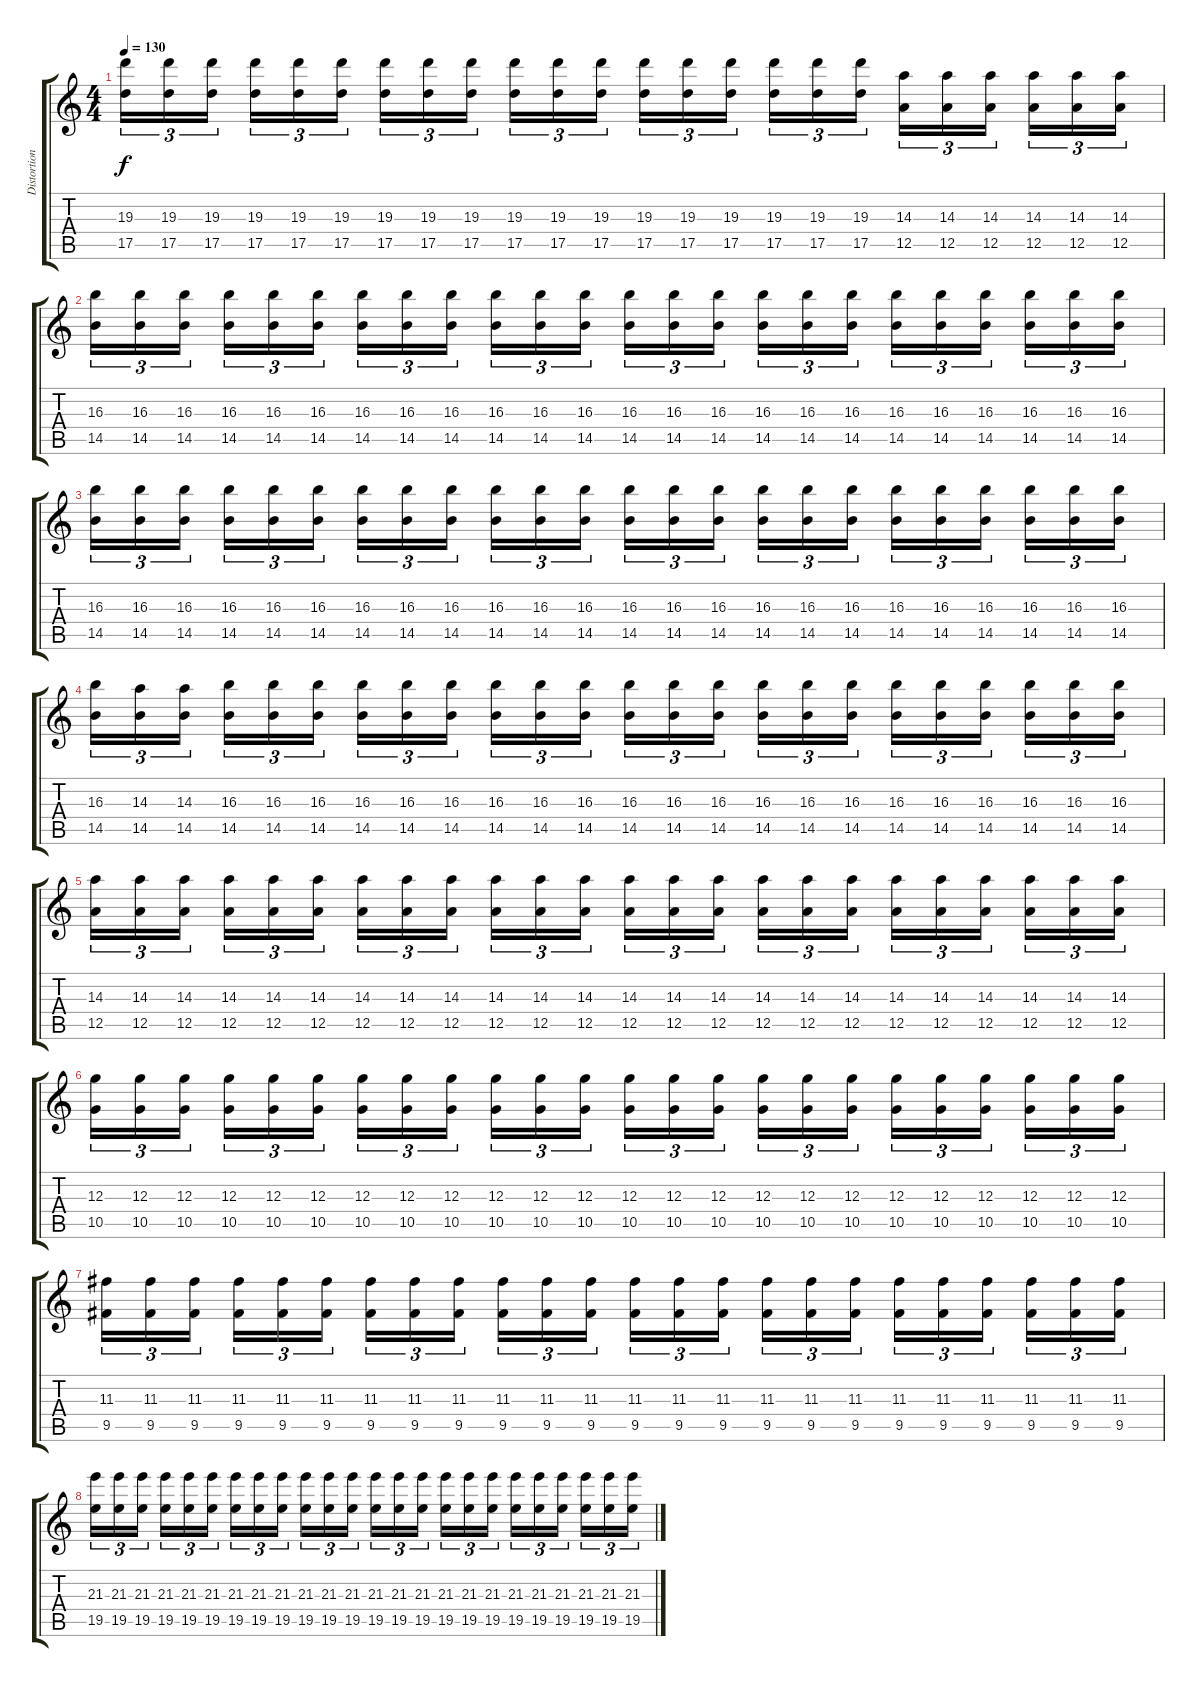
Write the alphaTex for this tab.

\track ("Distortion Guitar" "Distortion") {instrument distortionguitar}
\staff {score tabs}
\tuning (E4 B3 G3 D3 A2 E2) {hide}
\ts (4 4)
\tempo 130
\clef g2
\ks c
(19.3 17.5).16{tu (3 2) dy f} (19.3 17.5).16{tu (3 2)} (19.3 17.5).16{tu (3 2)} (19.3 17.5).16{tu (3 2)} (19.3 17.5).16{tu (3 2)} (19.3 17.5).16{tu (3 2)} (19.3 17.5).16{tu (3 2)} (19.3 17.5).16{tu (3 2)} (19.3 17.5).16{tu (3 2)} (19.3 17.5).16{tu (3 2)} (19.3 17.5).16{tu (3 2)} (19.3 17.5).16{tu (3 2)} (19.3 17.5).16{tu (3 2)} (19.3 17.5).16{tu (3 2)} (19.3 17.5).16{tu (3 2)} (19.3 17.5).16{tu (3 2)} (19.3 17.5).16{tu (3 2)} (19.3 17.5).16{tu (3 2)} (14.3 12.5).16{tu (3 2)} (14.3 12.5).16{tu (3 2)} (14.3 12.5).16{tu (3 2)} (14.3 12.5).16{tu (3 2)} (14.3 12.5).16{tu (3 2)} (14.3 12.5).16{tu (3 2)} |
(16.3 14.5).16{tu (3 2)} (16.3 14.5).16{tu (3 2)} (16.3 14.5).16{tu (3 2)} (16.3 14.5).16{tu (3 2)} (16.3 14.5).16{tu (3 2)} (16.3 14.5).16{tu (3 2)} (16.3 14.5).16{tu (3 2)} (16.3 14.5).16{tu (3 2)} (16.3 14.5).16{tu (3 2)} (16.3 14.5).16{tu (3 2)} (16.3 14.5).16{tu (3 2)} (16.3 14.5).16{tu (3 2)} (16.3 14.5).16{tu (3 2)} (16.3 14.5).16{tu (3 2)} (16.3 14.5).16{tu (3 2)} (16.3 14.5).16{tu (3 2)} (16.3 14.5).16{tu (3 2)} (16.3 14.5).16{tu (3 2)} (16.3 14.5).16{tu (3 2)} (16.3 14.5).16{tu (3 2)} (16.3 14.5).16{tu (3 2)} (16.3 14.5).16{tu (3 2)} (16.3 14.5).16{tu (3 2)} (16.3 14.5).16{tu (3 2)} |
(16.3 14.5).16{tu (3 2)} (16.3 14.5).16{tu (3 2)} (16.3 14.5).16{tu (3 2)} (16.3 14.5).16{tu (3 2)} (16.3 14.5).16{tu (3 2)} (16.3 14.5).16{tu (3 2)} (16.3 14.5).16{tu (3 2)} (16.3 14.5).16{tu (3 2)} (16.3 14.5).16{tu (3 2)} (16.3 14.5).16{tu (3 2)} (16.3 14.5).16{tu (3 2)} (16.3 14.5).16{tu (3 2)} (16.3 14.5).16{tu (3 2)} (16.3 14.5).16{tu (3 2)} (16.3 14.5).16{tu (3 2)} (16.3 14.5).16{tu (3 2)} (16.3 14.5).16{tu (3 2)} (16.3 14.5).16{tu (3 2)} (16.3 14.5).16{tu (3 2)} (16.3 14.5).16{tu (3 2)} (16.3 14.5).16{tu (3 2)} (16.3 14.5).16{tu (3 2)} (16.3 14.5).16{tu (3 2)} (16.3 14.5).16{tu (3 2)} |
(16.3 14.5).16{tu (3 2)} (14.3 14.5).16{tu (3 2)} (14.3 14.5).16{tu (3 2)} (16.3 14.5).16{tu (3 2)} (16.3 14.5).16{tu (3 2)} (16.3 14.5).16{tu (3 2)} (16.3 14.5).16{tu (3 2)} (16.3 14.5).16{tu (3 2)} (16.3 14.5).16{tu (3 2)} (16.3 14.5).16{tu (3 2)} (16.3 14.5).16{tu (3 2)} (16.3 14.5).16{tu (3 2)} (16.3 14.5).16{tu (3 2)} (16.3 14.5).16{tu (3 2)} (16.3 14.5).16{tu (3 2)} (16.3 14.5).16{tu (3 2)} (16.3 14.5).16{tu (3 2)} (16.3 14.5).16{tu (3 2)} (16.3 14.5).16{tu (3 2)} (16.3 14.5).16{tu (3 2)} (16.3 14.5).16{tu (3 2)} (16.3 14.5).16{tu (3 2)} (16.3 14.5).16{tu (3 2)} (16.3 14.5).16{tu (3 2)} |
(14.3 12.5).16{tu (3 2)} (14.3 12.5).16{tu (3 2)} (14.3 12.5).16{tu (3 2)} (14.3 12.5).16{tu (3 2)} (14.3 12.5).16{tu (3 2)} (14.3 12.5).16{tu (3 2)} (14.3 12.5).16{tu (3 2)} (14.3 12.5).16{tu (3 2)} (14.3 12.5).16{tu (3 2)} (14.3 12.5).16{tu (3 2)} (14.3 12.5).16{tu (3 2)} (14.3 12.5).16{tu (3 2)} (14.3 12.5).16{tu (3 2)} (14.3 12.5).16{tu (3 2)} (14.3 12.5).16{tu (3 2)} (14.3 12.5).16{tu (3 2)} (14.3 12.5).16{tu (3 2)} (14.3 12.5).16{tu (3 2)} (14.3 12.5).16{tu (3 2)} (14.3 12.5).16{tu (3 2)} (14.3 12.5).16{tu (3 2)} (14.3 12.5).16{tu (3 2)} (14.3 12.5).16{tu (3 2)} (14.3 12.5).16{tu (3 2)} |
(12.3 10.5).16{tu (3 2)} (12.3 10.5).16{tu (3 2)} (12.3 10.5).16{tu (3 2)} (12.3 10.5).16{tu (3 2)} (12.3 10.5).16{tu (3 2)} (12.3 10.5).16{tu (3 2)} (12.3 10.5).16{tu (3 2)} (12.3 10.5).16{tu (3 2)} (12.3 10.5).16{tu (3 2)} (12.3 10.5).16{tu (3 2)} (12.3 10.5).16{tu (3 2)} (12.3 10.5).16{tu (3 2)} (12.3 10.5).16{tu (3 2)} (12.3 10.5).16{tu (3 2)} (12.3 10.5).16{tu (3 2)} (12.3 10.5).16{tu (3 2)} (12.3 10.5).16{tu (3 2)} (12.3 10.5).16{tu (3 2)} (12.3 10.5).16{tu (3 2)} (12.3 10.5).16{tu (3 2)} (12.3 10.5).16{tu (3 2)} (12.3 10.5).16{tu (3 2)} (12.3 10.5).16{tu (3 2)} (12.3 10.5).16{tu (3 2)} |
(11.3 9.5).16{tu (3 2)} (11.3 9.5).16{tu (3 2)} (11.3 9.5).16{tu (3 2)} (11.3 9.5).16{tu (3 2)} (11.3 9.5).16{tu (3 2)} (11.3 9.5).16{tu (3 2)} (11.3 9.5).16{tu (3 2)} (11.3 9.5).16{tu (3 2)} (11.3 9.5).16{tu (3 2)} (11.3 9.5).16{tu (3 2)} (11.3 9.5).16{tu (3 2)} (11.3 9.5).16{tu (3 2)} (11.3 9.5).16{tu (3 2)} (11.3 9.5).16{tu (3 2)} (11.3 9.5).16{tu (3 2)} (11.3 9.5).16{tu (3 2)} (11.3 9.5).16{tu (3 2)} (11.3 9.5).16{tu (3 2)} (11.3 9.5).16{tu (3 2)} (11.3 9.5).16{tu (3 2)} (11.3 9.5).16{tu (3 2)} (11.3 9.5).16{tu (3 2)} (11.3 9.5).16{tu (3 2)} (11.3 9.5).16{tu (3 2)} |
(21.3 19.5).16{tu (3 2)} (21.3 19.5).16{tu (3 2)} (21.3 19.5).16{tu (3 2)} (21.3 19.5).16{tu (3 2)} (21.3 19.5).16{tu (3 2)} (21.3 19.5).16{tu (3 2)} (21.3 19.5).16{tu (3 2)} (21.3 19.5).16{tu (3 2)} (21.3 19.5).16{tu (3 2)} (21.3 19.5).16{tu (3 2)} (21.3 19.5).16{tu (3 2)} (21.3 19.5).16{tu (3 2)} (21.3 19.5).16{tu (3 2)} (21.3 19.5).16{tu (3 2)} (21.3 19.5).16{tu (3 2)} (21.3 19.5).16{tu (3 2)} (21.3 19.5).16{tu (3 2)} (21.3 19.5).16{tu (3 2)} (21.3 19.5).16{tu (3 2)} (21.3 19.5).16{tu (3 2)} (21.3 19.5).16{tu (3 2)} (21.3 19.5).16{tu (3 2)} (21.3 19.5).16{tu (3 2)} (21.3 19.5).16{tu (3 2)}
